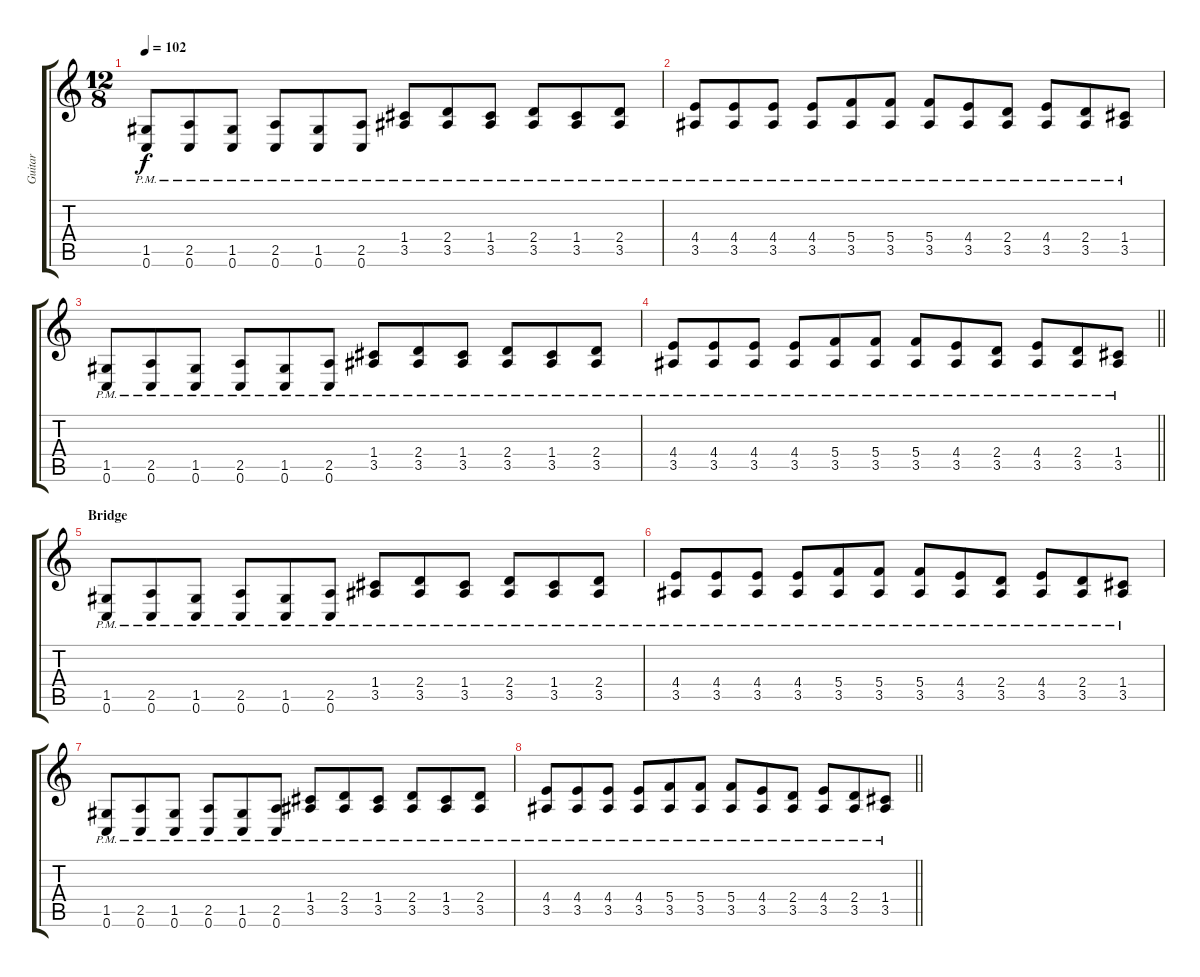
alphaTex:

\track ("Guitar" "Guitar") {instrument distortionguitar}
\staff {score tabs}
\tuning (D4 A3 F3 C3 G2 C2) {hide}
\ts (12 8)
\tempo 102
\clef g2
\ks c
(1.5{pm} 0.6{pm}).8{dy f} (2.5{pm} 0.6{pm}).8 (1.5{pm} 0.6{pm}).8 (2.5{pm} 0.6{pm}).8 (1.5{pm} 0.6{pm}).8 (2.5{pm} 0.6{pm}).8 (1.4{pm} 3.5{pm}).8 (2.4{pm} 3.5{pm}).8 (1.4{pm} 3.5{pm}).8 (2.4{pm} 3.5{pm}).8 (1.4{pm} 3.5{pm}).8 (2.4{pm} 3.5{pm}).8 |
(4.4{pm} 3.5{pm}).8 (4.4{pm} 3.5{pm}).8 (4.4{pm} 3.5{pm}).8 (4.4{pm} 3.5{pm}).8 (5.4{pm} 3.5{pm}).8 (5.4{pm} 3.5{pm}).8 (5.4{pm} 3.5{pm}).8 (4.4{pm} 3.5{pm}).8 (2.4{pm} 3.5{pm}).8 (4.4{pm} 3.5{pm}).8 (2.4{pm} 3.5{pm}).8 (1.4{pm} 3.5{pm}).8 |
(1.5{pm} 0.6{pm}).8 (2.5{pm} 0.6{pm}).8 (1.5{pm} 0.6{pm}).8 (2.5{pm} 0.6{pm}).8 (1.5{pm} 0.6{pm}).8 (2.5{pm} 0.6{pm}).8 (1.4{pm} 3.5{pm}).8 (2.4{pm} 3.5{pm}).8 (1.4{pm} 3.5{pm}).8 (2.4{pm} 3.5{pm}).8 (1.4{pm} 3.5{pm}).8 (2.4{pm} 3.5{pm}).8 |
\barLineRight lightlight
(4.4{pm} 3.5{pm}).8 (4.4{pm} 3.5{pm}).8 (4.4{pm} 3.5{pm}).8 (4.4{pm} 3.5{pm}).8 (5.4{pm} 3.5{pm}).8 (5.4{pm} 3.5{pm}).8 (5.4{pm} 3.5{pm}).8 (4.4{pm} 3.5{pm}).8 (2.4{pm} 3.5{pm}).8 (4.4{pm} 3.5{pm}).8 (2.4{pm} 3.5{pm}).8 (1.4{pm} 3.5{pm}).8 |
\section ("" "Bridge")
(1.5{pm} 0.6{pm}).8 (2.5{pm} 0.6{pm}).8 (1.5{pm} 0.6{pm}).8 (2.5{pm} 0.6{pm}).8 (1.5{pm} 0.6{pm}).8 (2.5{pm} 0.6{pm}).8 (1.4{pm} 3.5{pm}).8 (2.4{pm} 3.5{pm}).8 (1.4{pm} 3.5{pm}).8 (2.4{pm} 3.5{pm}).8 (1.4{pm} 3.5{pm}).8 (2.4{pm} 3.5{pm}).8 |
(4.4{pm} 3.5{pm}).8 (4.4{pm} 3.5{pm}).8 (4.4{pm} 3.5{pm}).8 (4.4{pm} 3.5{pm}).8 (5.4{pm} 3.5{pm}).8 (5.4{pm} 3.5{pm}).8 (5.4{pm} 3.5{pm}).8 (4.4{pm} 3.5{pm}).8 (2.4{pm} 3.5{pm}).8 (4.4{pm} 3.5{pm}).8 (2.4{pm} 3.5{pm}).8 (1.4{pm} 3.5{pm}).8 |
(1.5{pm} 0.6{pm}).8 (2.5{pm} 0.6{pm}).8 (1.5{pm} 0.6{pm}).8 (2.5{pm} 0.6{pm}).8 (1.5{pm} 0.6{pm}).8 (2.5{pm} 0.6{pm}).8 (1.4{pm} 3.5{pm}).8 (2.4{pm} 3.5{pm}).8 (1.4{pm} 3.5{pm}).8 (2.4{pm} 3.5{pm}).8 (1.4{pm} 3.5{pm}).8 (2.4{pm} 3.5{pm}).8 |
\barLineRight lightlight
(4.4{pm} 3.5{pm}).8 (4.4{pm} 3.5{pm}).8 (4.4{pm} 3.5{pm}).8 (4.4{pm} 3.5{pm}).8 (5.4{pm} 3.5{pm}).8 (5.4{pm} 3.5{pm}).8 (5.4{pm} 3.5{pm}).8 (4.4{pm} 3.5{pm}).8 (2.4{pm} 3.5{pm}).8 (4.4{pm} 3.5{pm}).8 (2.4{pm} 3.5{pm}).8 (1.4{pm} 3.5{pm}).8
